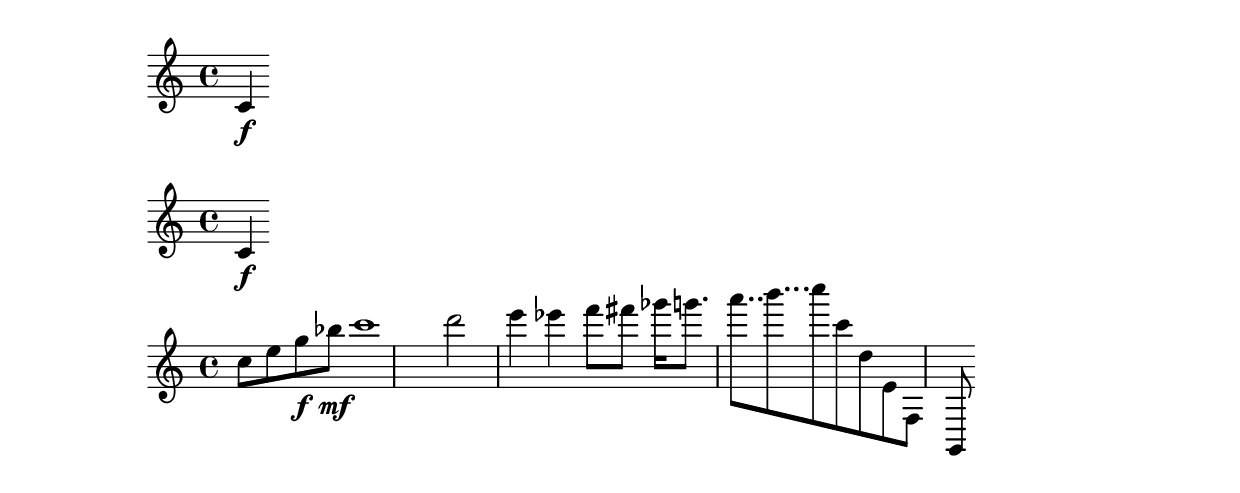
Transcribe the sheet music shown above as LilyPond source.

\version "2.20.0"


% To inspect how a music expression is stored internally
% http://lilypond.org/doc/v2.18/Documentation/extending/displaying-music-expressions

{
  \displayMusic { c'4\f }
}


% To save this to a file
% lilypond 91-display-music.ly > display.txt

% or

{
  #(with-output-to-file "display.txt"
    (lambda () #{ \displayMusic { c'4\f } #})) 
}

myMusic = \relative c'' { 
        c8 e g\f bes\mf 
        c1
        d2 e4 ees 4
        f8 fis8 ges16 g8. 
        a8.. b8... c8 c, d, e, f, g,
        }
{
  #(with-output-to-file "display.txt"
    (lambda () #{ \displayMusic \myMusic #})) 
}


% (ly:make-duration 0) - whole note
% (ly:make-duration 1) - half note
% (ly:make-duration 2) - quarter note
% (ly:make-duration 3) - eigth note
% (ly:make-duration 4) - sixteenth note

% (ly:make-duration 2 1) - quarter note with 1 dot
% (ly:make-duration 2 2) - quarter note with 2 dots
% etc

melody = \relative c'' { bes8 c ees f g2 }

% \melody

% #(ly:music-transpose melody #{d#})